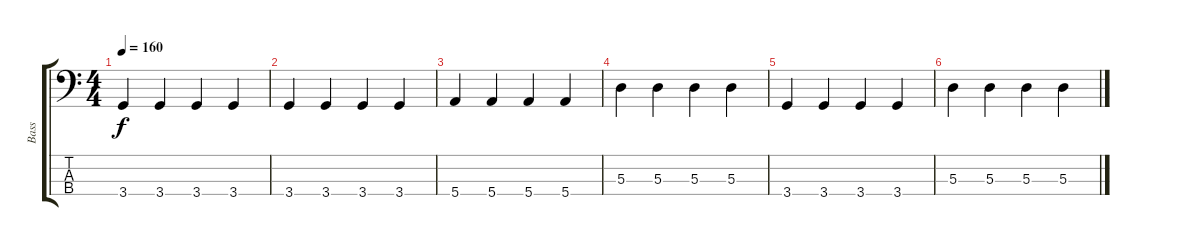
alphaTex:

\track ("Bass" "Bass") {instrument electricbassfinger}
\staff {score tabs}
\tuning (G2 D2 A1 E1) {hide}
\ts (4 4)
\tempo 160
\clef f4
\ks c
3.4.4{dy f} 3.4.4 3.4.4 3.4.4 |
3.4.4 3.4.4 3.4.4 3.4.4 |
5.4.4 5.4.4 5.4.4 5.4.4 |
5.3.4 5.3.4 5.3.4 5.3.4 |
3.4.4 3.4.4 3.4.4 3.4.4 |
5.3.4 5.3.4 5.3.4 5.3.4
